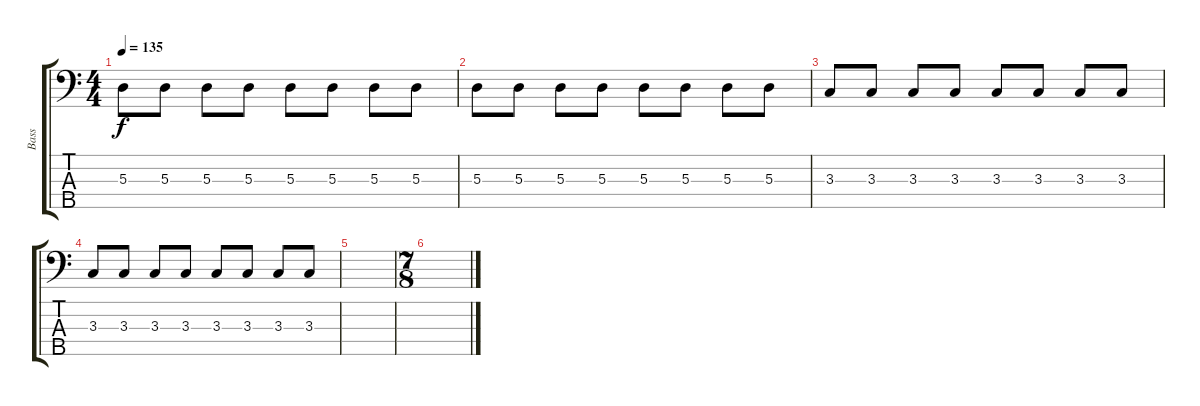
\track ("Bass" "Bass") {instrument electricbassfinger}
\staff {score tabs}
\tuning (G2 D2 A1 E1 B0) {hide}
\ts (4 4)
\tempo 135
\clef f4
\ks c
5.3.8{dy f} 5.3.8 5.3.8 5.3.8 5.3.8 5.3.8 5.3.8 5.3.8 |
5.3.8 5.3.8 5.3.8 5.3.8 5.3.8 5.3.8 5.3.8 5.3.8 |
3.3.8 3.3.8 3.3.8 3.3.8 3.3.8 3.3.8 3.3.8 3.3.8 |
3.3.8 3.3.8 3.3.8 3.3.8 3.3.8 3.3.8 3.3.8 3.3.8 |
|
\ts (7 8)
